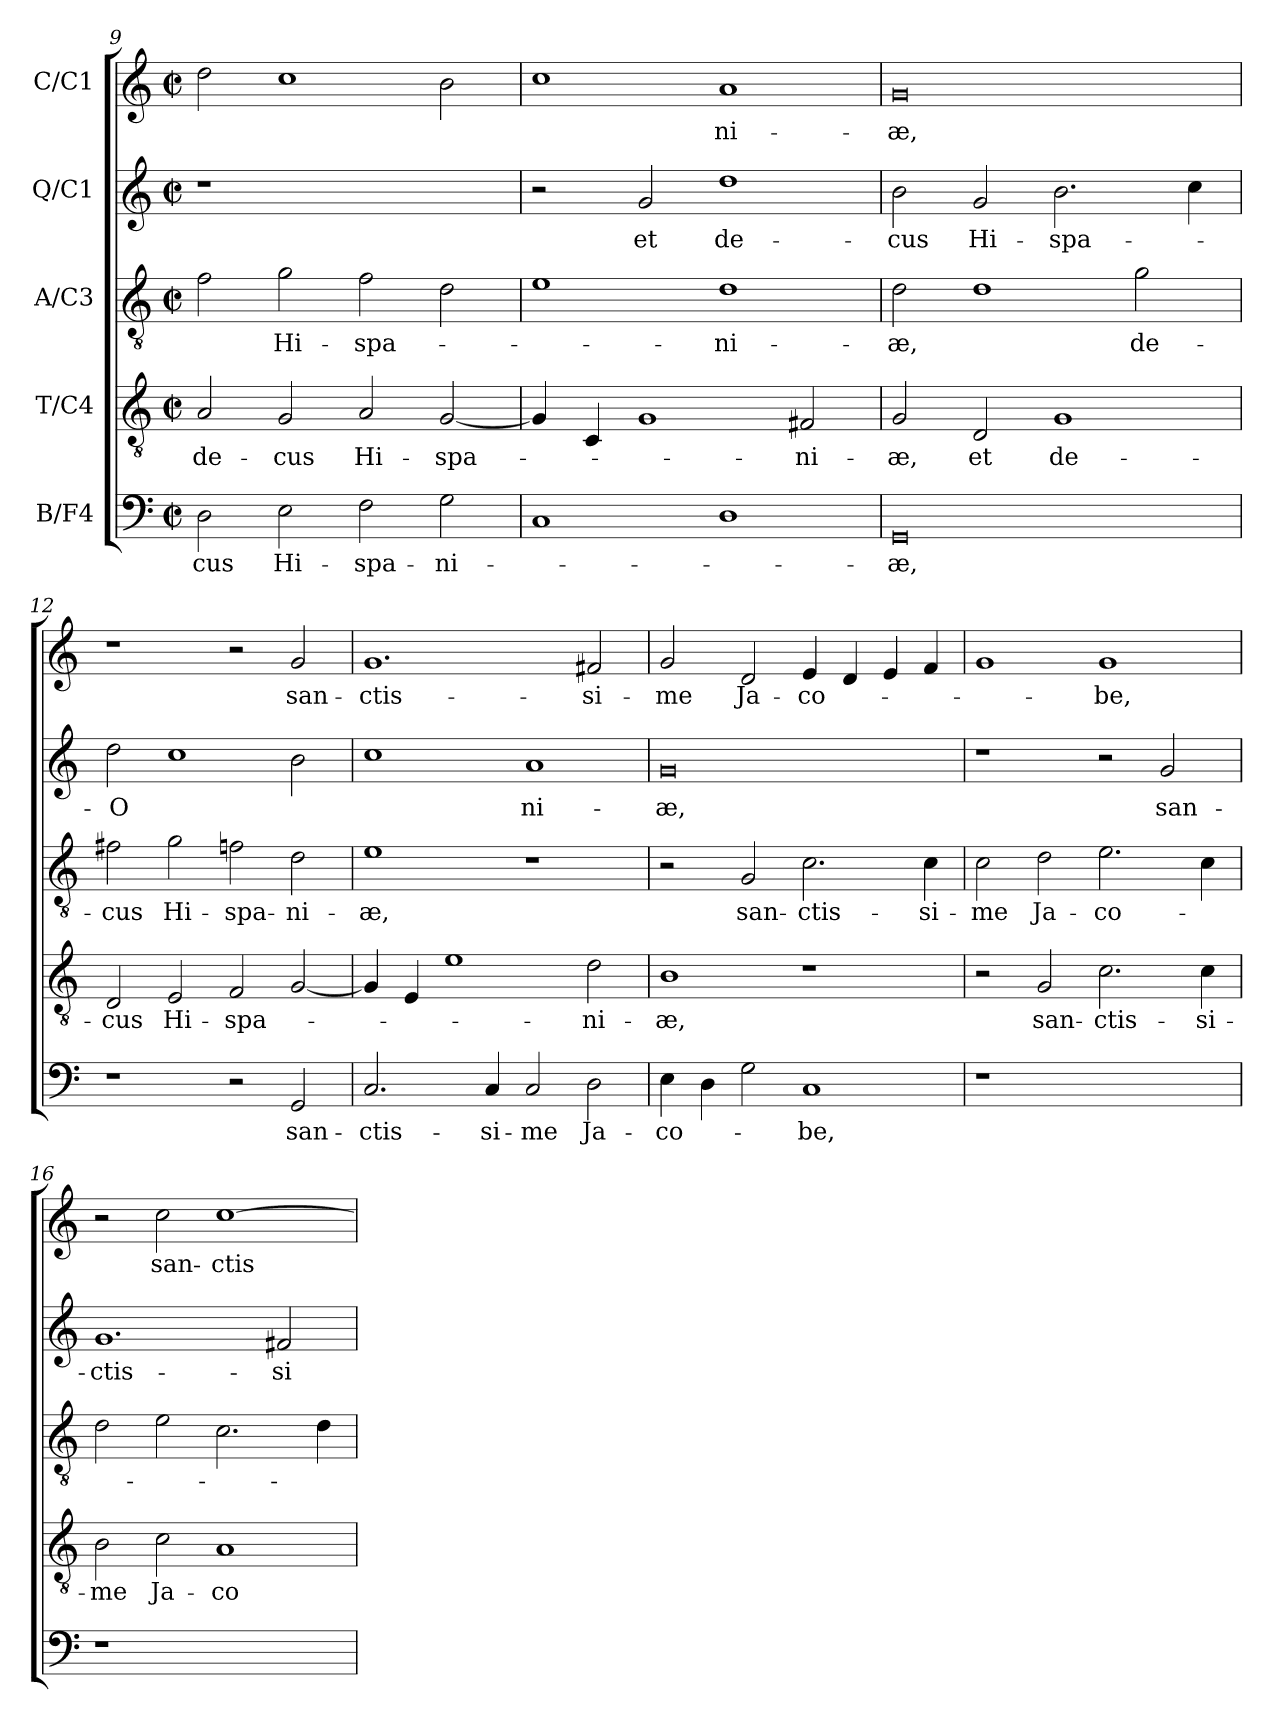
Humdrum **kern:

**kern	**text	**kern	**text	**kern	**text	**kern	**text	**kern	**text
*part5	*part5	*part4	*part4	*part3	*part3	*part2	*part2	*part1	*part1
*staff5	*staff5	*staff4	*staff4	*staff3	*staff3	*staff2	*staff2	*staff1	*staff1
*I"B/F4	*	*I"T/C4	*	*I"A/C3	*	*I"Q/C1	*	*I"C/C1	*
*clefF4	*	*clefGv2	*	*clefGv2	*	*clefG2	*	*clefG2	*
*k[]	*	*k[]	*	*k[]	*	*k[]	*	*k[]	*
*C:	*	*C:	*	*C:	*	*C:	*	*C:	*
*M2/2	*	*M2/2	*	*M2/2	*	*M2/2	*	*M2/2	*
*met(c|)	*	*met(c|)	*	*met(c|)	*	*met(c|)	*	*met(c|)	*
=9	=9	=9	=9	=9	=9	=9	=9	=9	=9
!	!LO:LY:b	!	!LO:LY:b	!	!	!	!	!	!
2D\	-cus	2A/	de-	2f\	.	1r	.	2dd\	.
!	!LO:LY:b	!	!LO:LY:b	!	!LO:LY:b	!	!	!	!
2E\	Hi-	2G/	-cus	2g\	Hi-	.	.	1cc	.
!	!LO:LY:b	!	!LO:LY:b	!	!LO:LY:b	!	!	!	!
2F\	-spa-	2A/	Hi-	2f\	-spa-	1ryy	.	.	.
!	!LO:LY:b	!	!LO:LY:b	!	!	!	!	!	!
2G\	-ni-	[2G/	-spa-	2d\	.	.	.	2b\	.
=10	=10	=10	=10	=10	=10	=10	=10	=10	=10
1C	.	4G/]	.	1e	.	2r	.	1cc	.
.	.	4C/	.	.	.	.	.	.	.
!	!	!	!	!	!	!	!LO:LY:b	!	!
.	.	1G	.	.	.	2g/	et	.	.
!	!	!	!	!	!LO:LY:b	!	!LO:LY:b	!	!LO:LY:b
1D	.	.	.	1d	-ni-	1dd	de-	1a	-ni-
!	!	!	!LO:LY:b	!	!	!	!	!	!
.	.	2F#X/	-ni-	.	.	.	.	.	.
=11	=11	=11	=11	=11	=11	=11	=11	=11	=11
!	!LO:LY:b	!	!LO:LY:b	!	!LO:LY:b	!	!LO:LY:b	!	!LO:LY:b
0GG	-æ,	2G/	-æ,	2d\	-æ,	2b\	-cus	0g	-æ,
!	!	!	!LO:LY:b	!	!	!	!LO:LY:b	!	!
.	.	2D/	et	1d	.	2g/	Hi-	.	.
!	!	!	!LO:LY:b	!	!	!	!LO:LY:b	!	!
.	.	1G	de-	.	.	2.b\	-spa-	.	.
!	!	!	!	!	!LO:LY:b	!	!	!	!
.	.	.	.	2g\	de-	.	.	.	.
.	.	.	.	.	.	4cc\	.	.	.
=12	=12	=12	=12	=12	=12	=12	=12	=12	=12
!	!	!	!LO:LY:b	!	!LO:LY:b	!	!LO:LY:b	!	!
1r	.	2D/	-cus	2f#X\	-cus	2dd\	-O	1r	.
!	!	!	!LO:LY:b	!	!LO:LY:b	!	!	!	!
.	.	2E/	Hi-	2g\	Hi-	1cc	.	.	.
!	!	!	!LO:LY:b	!	!LO:LY:b	!	!	!	!
2r	.	2F/	-spa-	2fn\	-spa-	.	.	2r	.
!	!LO:LY:b	!	!	!	!LO:LY:b	!	!	!	!LO:LY:b
2GG/	san-	[2G/	.	2d\	-ni-	2b\	.	2g/	san-
!!LO:LB:g=z
=13	=13	=13	=13	=13	=13	=13	=13	=13	=13
!	!LO:LY:b	!	!	!	!LO:LY:b	!	!	!	!LO:LY:b
2.C/	-ctis-	4G/]	.	1e	-æ,	1cc	.	1.g	-ctis-
.	.	4E/	.	.	.	.	.	.	.
.	.	1e	.	.	.	.	.	.	.
!	!LO:LY:b	!	!	!	!	!	!	!	!
4C/	-si-	.	.	.	.	.	.	.	.
!	!LO:LY:b	!	!	!	!	!	!LO:LY:b	!	!
2C/	-me	.	.	1r	.	1a	ni-	.	.
!	!LO:LY:b	!	!LO:LY:b	!	!	!	!	!	!LO:LY:b
2D\	Ja-	2d\	-ni-	.	.	.	.	2f#X/	-si-
=14	=14	=14	=14	=14	=14	=14	=14	=14	=14
!	!LO:LY:b	!	!LO:LY:b	!	!	!	!LO:LY:b	!	!LO:LY:b
4E\	-co-	1B	-æ,	2r	.	0g	-æ,	2g/	-me
4D\	.	.	.	.	.	.	.	.	.
!	!	!	!	!	!LO:LY:b	!	!	!	!LO:LY:b
2G\	.	.	.	2G/	san-	.	.	2d/	Ja-
!	!LO:LY:b	!	!	!	!LO:LY:b	!	!	!	!LO:LY:b
1C	-be,	1r	.	2.c\	-ctis-	.	.	4e/	-co-
.	.	.	.	.	.	.	.	4d/	.
.	.	.	.	.	.	.	.	4e/	.
!	!	!	!	!	!LO:LY:b	!	!	!	!
.	.	.	.	4c\	-si-	.	.	4f/	.
=15	=15	=15	=15	=15	=15	=15	=15	=15	=15
!	!	!	!	!	!LO:LY:b	!	!	!	!
1r	.	2r	.	2c\	-me	1r	.	1g	.
!	!	!	!LO:LY:b	!	!LO:LY:b	!	!	!	!
.	.	2G/	san-	2d\	Ja-	.	.	.	.
!	!	!	!LO:LY:b	!	!LO:LY:b	!	!	!	!LO:LY:b
1ryy	.	2.c\	-ctis-	2.e\	-co-	2r	.	1g	-be,
!	!	!	!	!	!	!	!LO:LY:b	!	!
.	.	.	.	.	.	2g/	san-	.	.
!	!	!	!LO:LY:b	!	!	!	!	!	!
.	.	4c\	-si-	4c\	.	.	.	.	.
=16	=16	=16	=16	=16	=16	=16	=16	=16	=16
!	!	!	!LO:LY:b	!	!	!	!LO:LY:b	!	!
1r	.	2B\	-me	2d\	.	1.g	-ctis-	2r	.
!	!	!	!LO:LY:b	!	!	!	!	!	!LO:LY:b
.	.	2c\	Ja-	2e\	.	.	.	2cc\	san-
!	!	!	!LO:LY:b	!	!	!	!	!	!LO:LY:b
1ryy	.	1A	-co-	2.c\	.	.	.	[1cc	-ctis-
!	!	!	!	!	!	!	!LO:LY:b	!	!
.	.	.	.	.	.	2f#X/	-si-	.	.
.	.	.	.	4d\	.	.	.	.	.
=	=	=	=	=	=	=	=	=	=
*-	*-	*-	*-	*-	*-	*-	*-	*-	*-
